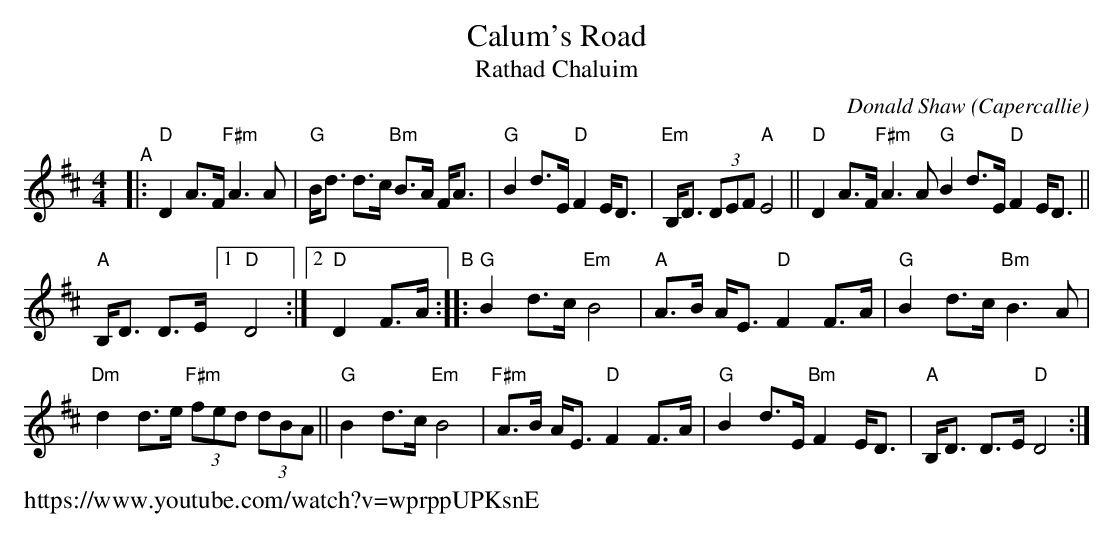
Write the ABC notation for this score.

X:1
T: Calum's Road
T: Rathad Chaluim
C: Donald Shaw (Capercallie)
M: 4/4
L: 1/8
K: D
"^A"|:\
"D"D2 A>F "F#m"A3 A | "G"B<d d>c "Bm"B>A F<A |\
"G"B2 d>E "D"F2E<D | "Em"B,<D (3DEF "A"E4 ||\
"D"D2 A>F "F#m"A3 A "G"B2 d>E "D"F2E<D ||
"A"B,<D D>E [1 "D"D4 :|2 "D"D2 F>A  "^B"::\
"G"B2 d>c "Em"B4 | "A"A>B A<E "D"F2 F>A |\
"G"B2 d>c "Bm"B3 A |
                    "Dm"d2 d>e "F#m"(3fed (3dBA ||\
"G"B2 d>c "Em"B4 | "F#m"A>B A<E "D"F2 F>A |\
"G"B2 d>E "Bm"F2 E<D | "A"B,<D D>E "D"D4 :|
